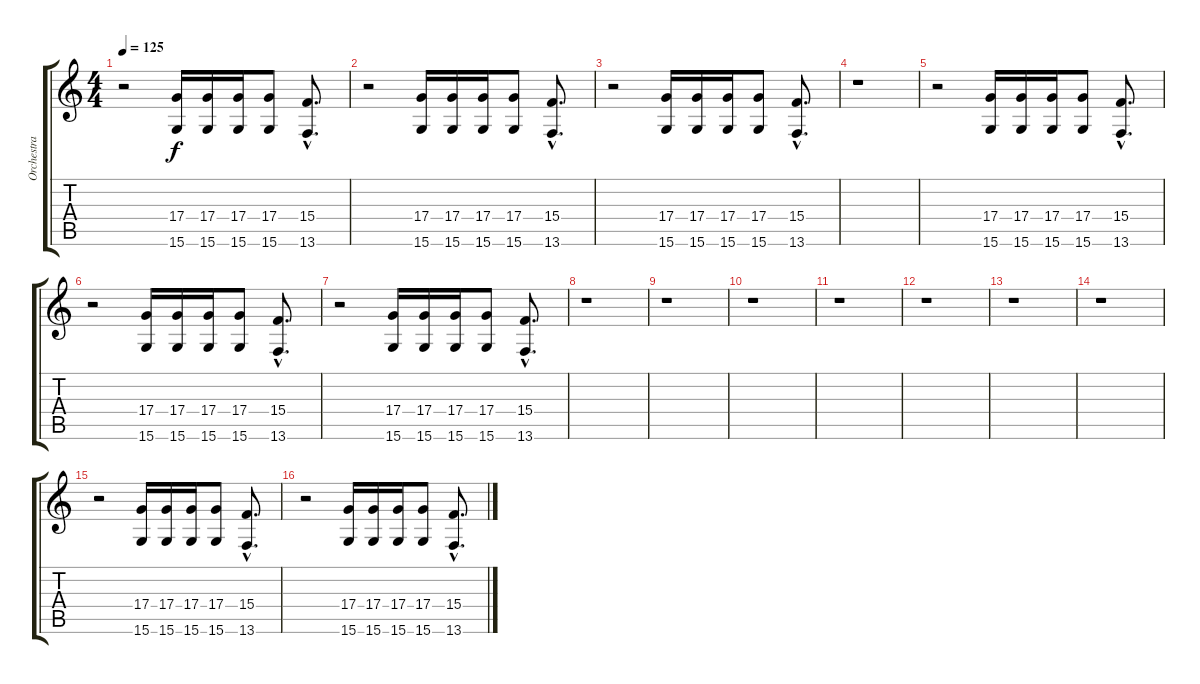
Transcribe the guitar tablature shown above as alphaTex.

\track ("Orchestra Hit" "Orchestra ") {instrument orchestrahit}
\staff {score tabs}
\tuning (E4 B3 G3 D3 A2 E2) {hide}
\ts (4 4)
\tempo 125
\clef g2
\ks c
r.2{dy f instrument orchestrahit} (17.4 15.6).16 (17.4 15.6).16 (17.4 15.6).16 (17.4 15.6).8 (15.4{hac} 13.6{hac}).8{d} |
r.2 (17.4 15.6).16 (17.4 15.6).16 (17.4 15.6).16 (17.4 15.6).8 (15.4{hac} 13.6{hac}).8{d} |
r.2 (17.4 15.6).16 (17.4 15.6).16 (17.4 15.6).16 (17.4 15.6).8 (15.4{hac} 13.6{hac}).8{d} |
r.1 |
r.2 (17.4 15.6).16 (17.4 15.6).16 (17.4 15.6).16 (17.4 15.6).8 (15.4{hac} 13.6{hac}).8{d} |
r.2 (17.4 15.6).16 (17.4 15.6).16 (17.4 15.6).16 (17.4 15.6).8 (15.4{hac} 13.6{hac}).8{d} |
r.2 (17.4 15.6).16 (17.4 15.6).16 (17.4 15.6).16 (17.4 15.6).8 (15.4{hac} 13.6{hac}).8{d} |
r.1 |
r.1 |
r.1 |
r.1 |
r.1 |
r.1 |
r.1 |
r.2 (17.4 15.6).16 (17.4 15.6).16 (17.4 15.6).16 (17.4 15.6).8 (15.4{hac} 13.6{hac}).8{d} |
r.2 (17.4 15.6).16 (17.4 15.6).16 (17.4 15.6).16 (17.4 15.6).8 (15.4{hac} 13.6{hac}).8{d}
